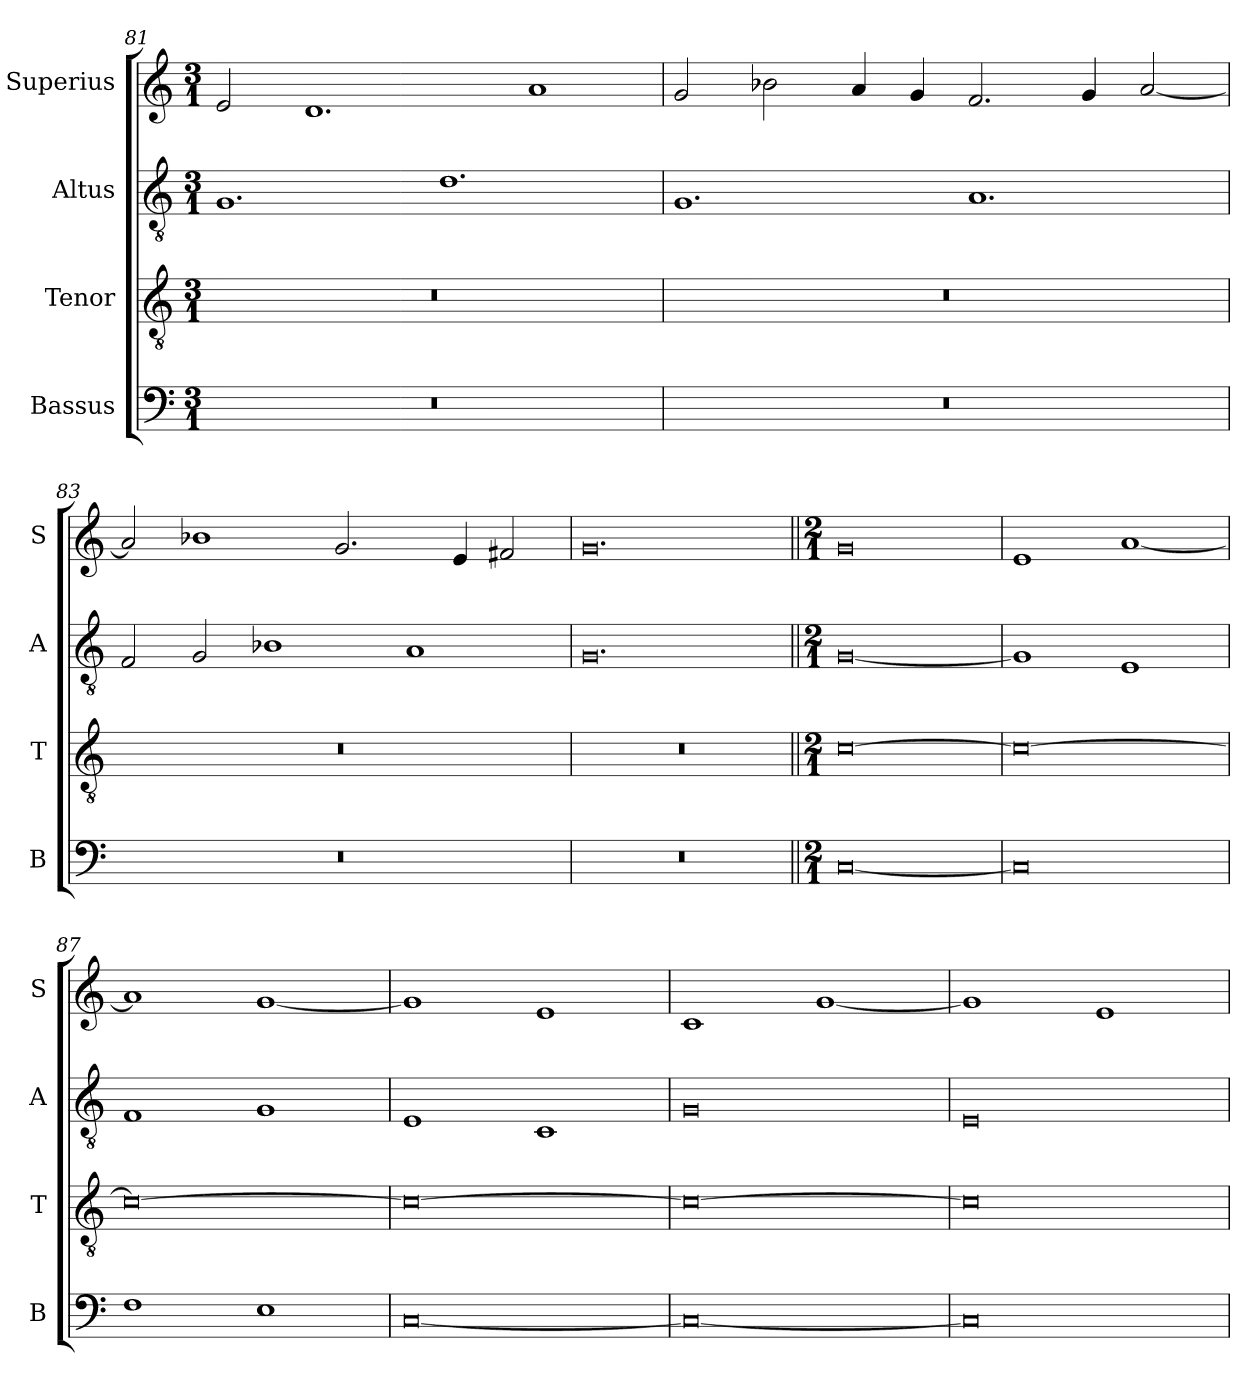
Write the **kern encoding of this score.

**kern	**kern	**kern	**kern
*part4	*part3	*part2	*part1
*staff4	*staff3	*staff2	*staff1
*I"Bassus	*I"Tenor	*I"Altus	*I"Superius
*I'B	*I'T	*I'A	*I'S
*clefF4	*clefGv2	*clefGv2	*clefG2
*k[]	*k[]	*k[]	*k[]
*M3/1	*M3/1	*M3/1	*M3/1
=81	=81	=81	=81
0.r	0.r	1.G	2e/
.	.	.	1.d
.	.	1.d	.
.	.	.	1a
=82	=82	=82	=82
0.r	0.r	1.G	2g/
.	.	.	2b-X\
.	.	.	4a/
.	.	.	4g/
.	.	1.A	2.f/
.	.	.	4g/
.	.	.	[2a/
=83	=83	=83	=83
0.r	0.r	2F/	2a/]
.	.	2G/	1b-X
.	.	1B-X	.
.	.	.	2.g/
.	.	1A	.
.	.	.	4e/
.	.	.	2f#X/
=84	=84	=84	=84
0.r	0.r	0.G	0.g
!!LO:LB:g=z
=85||	=85||	=85||	=85||
*M2/1	*M2/1	*M2/1	*M2/1
[0C	[0c	[0G	0g
=86	=86	=86	=86
0C]	0c_	1G]	1e
.	.	1E	[1a
=87	=87	=87	=87
1F	0c_	1F	1a]
1E	.	1G	[1g
=88	=88	=88	=88
[0C	0c_	1E	1g]
.	.	1C	1e
=89	=89	=89	=89
0C_	0c_	0G	1c
.	.	.	[1g
=90	=90	=90	=90
0C]	0c]	0E	1g]
.	.	.	1e
=	=	=	=
*-	*-	*-	*-
